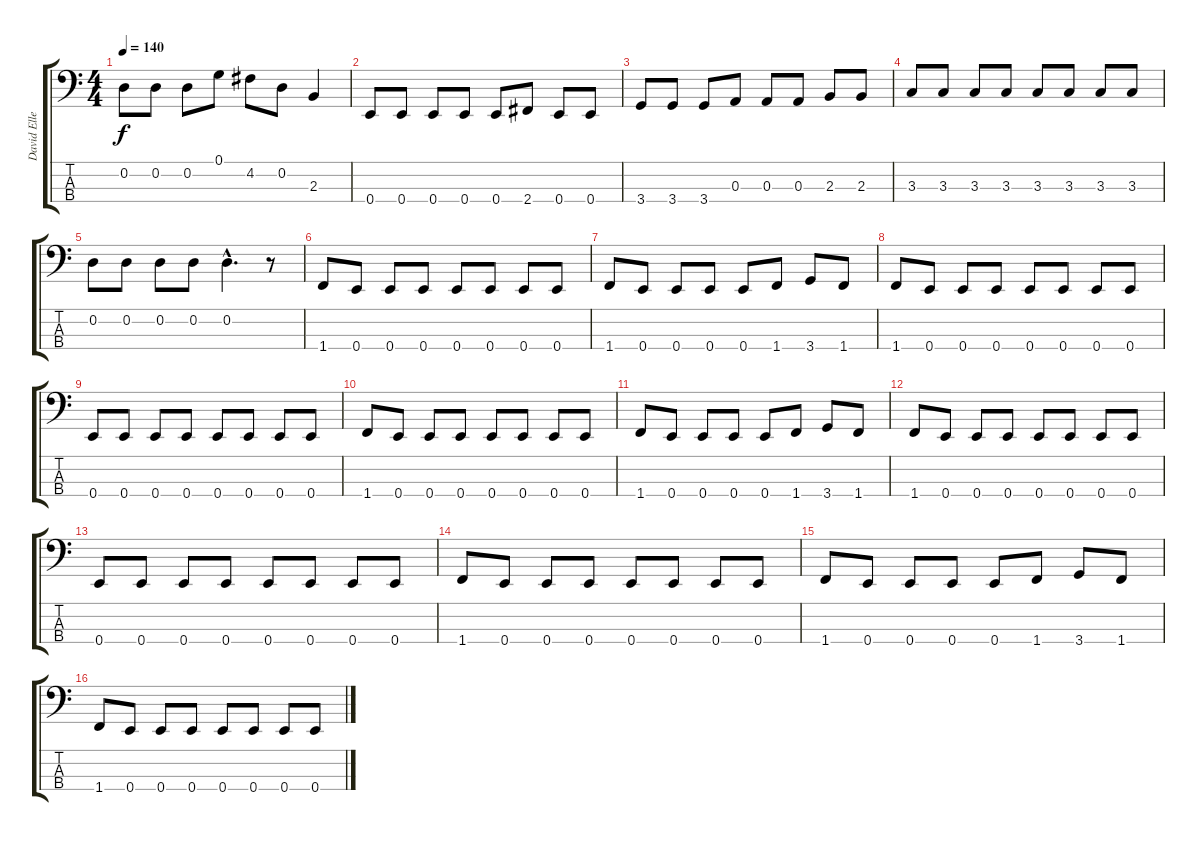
\track ("David Ellefson (Bass)" "David Elle") {instrument electricbasspick}
\staff {score tabs}
\tuning (G2 D2 A1 E1) {hide}
\ts (4 4)
\tempo 140
\clef f4
\ks c
0.2.8{dy f} 0.2.8 0.2.8 0.1.8 4.2.8 0.2.8 2.3.4 |
0.4.8 0.4.8 0.4.8 0.4.8 0.4.8 2.4.8 0.4.8 0.4.8 |
3.4.8 3.4.8 3.4.8 0.3.8 0.3.8 0.3.8 2.3.8 2.3.8 |
3.3.8 3.3.8 3.3.8 3.3.8 3.3.8 3.3.8 3.3.8 3.3.8 |
0.2.8 0.2.8 0.2.8 0.2.8 0.2{hac}.4{d} r.8 |
1.4.8 0.4.8 0.4.8 0.4.8 0.4.8 0.4.8 0.4.8 0.4.8 |
1.4.8 0.4.8 0.4.8 0.4.8 0.4.8 1.4.8 3.4.8 1.4.8 |
1.4.8 0.4.8 0.4.8 0.4.8 0.4.8 0.4.8 0.4.8 0.4.8 |
0.4.8 0.4.8 0.4.8 0.4.8 0.4.8 0.4.8 0.4.8 0.4.8 |
1.4.8 0.4.8 0.4.8 0.4.8 0.4.8 0.4.8 0.4.8 0.4.8 |
1.4.8 0.4.8 0.4.8 0.4.8 0.4.8 1.4.8 3.4.8 1.4.8 |
1.4.8 0.4.8 0.4.8 0.4.8 0.4.8 0.4.8 0.4.8 0.4.8 |
0.4.8 0.4.8 0.4.8 0.4.8 0.4.8 0.4.8 0.4.8 0.4.8 |
1.4.8 0.4.8 0.4.8 0.4.8 0.4.8 0.4.8 0.4.8 0.4.8 |
1.4.8 0.4.8 0.4.8 0.4.8 0.4.8 1.4.8 3.4.8 1.4.8 |
1.4.8 0.4.8 0.4.8 0.4.8 0.4.8 0.4.8 0.4.8 0.4.8
